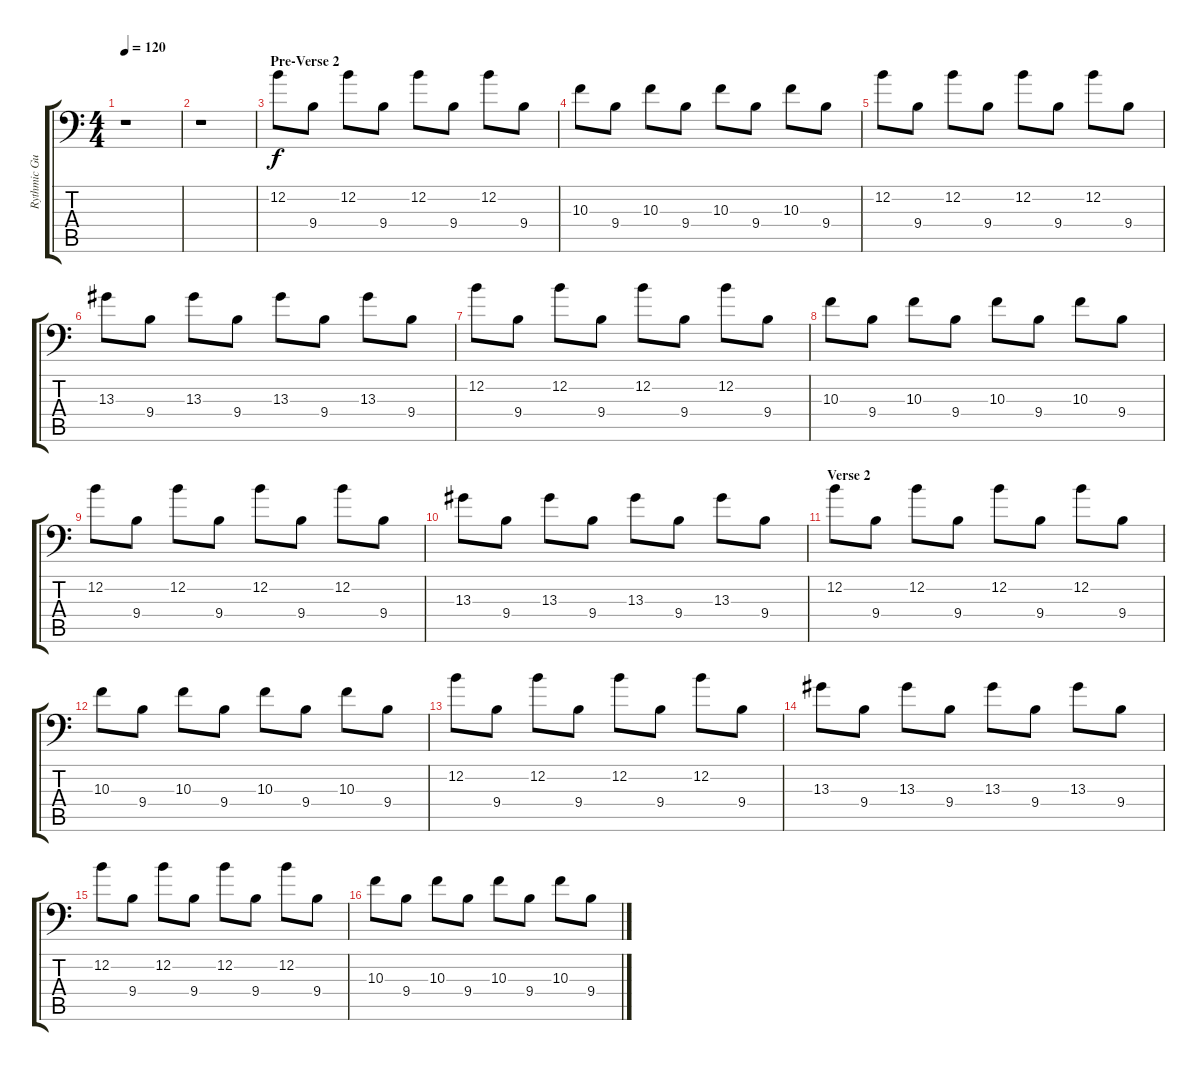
\track ("Rythmic Guitar (Down An Octave)" "Rythmic Gu") {instrument distortionguitar}
\staff {score tabs}
\tuning (E3 B2 G2 D2 A1 E1) {hide}
\ts (4 4)
\tempo 120
\clef f4
\ks c
r.1{dy f} |
r.1 |
\section ("" "Pre-Verse 2")
12.2.8 9.4.8 12.2.8 9.4.8 12.2.8 9.4.8 12.2.8 9.4.8 |
10.3.8 9.4.8 10.3.8 9.4.8 10.3.8 9.4.8 10.3.8 9.4.8 |
12.2.8 9.4.8 12.2.8 9.4.8 12.2.8 9.4.8 12.2.8 9.4.8 |
13.3.8 9.4.8 13.3.8 9.4.8 13.3.8 9.4.8 13.3.8 9.4.8 |
12.2.8 9.4.8 12.2.8 9.4.8 12.2.8 9.4.8 12.2.8 9.4.8 |
10.3.8 9.4.8 10.3.8 9.4.8 10.3.8 9.4.8 10.3.8 9.4.8 |
12.2.8 9.4.8 12.2.8 9.4.8 12.2.8 9.4.8 12.2.8 9.4.8 |
13.3.8 9.4.8 13.3.8 9.4.8 13.3.8 9.4.8 13.3.8 9.4.8 |
\section ("" "Verse 2")
12.2.8 9.4.8 12.2.8 9.4.8 12.2.8 9.4.8 12.2.8 9.4.8 |
10.3.8 9.4.8 10.3.8 9.4.8 10.3.8 9.4.8 10.3.8 9.4.8 |
12.2.8 9.4.8 12.2.8 9.4.8 12.2.8 9.4.8 12.2.8 9.4.8 |
13.3.8 9.4.8 13.3.8 9.4.8 13.3.8 9.4.8 13.3.8 9.4.8 |
12.2.8 9.4.8 12.2.8 9.4.8 12.2.8 9.4.8 12.2.8 9.4.8 |
10.3.8 9.4.8 10.3.8 9.4.8 10.3.8 9.4.8 10.3.8 9.4.8
